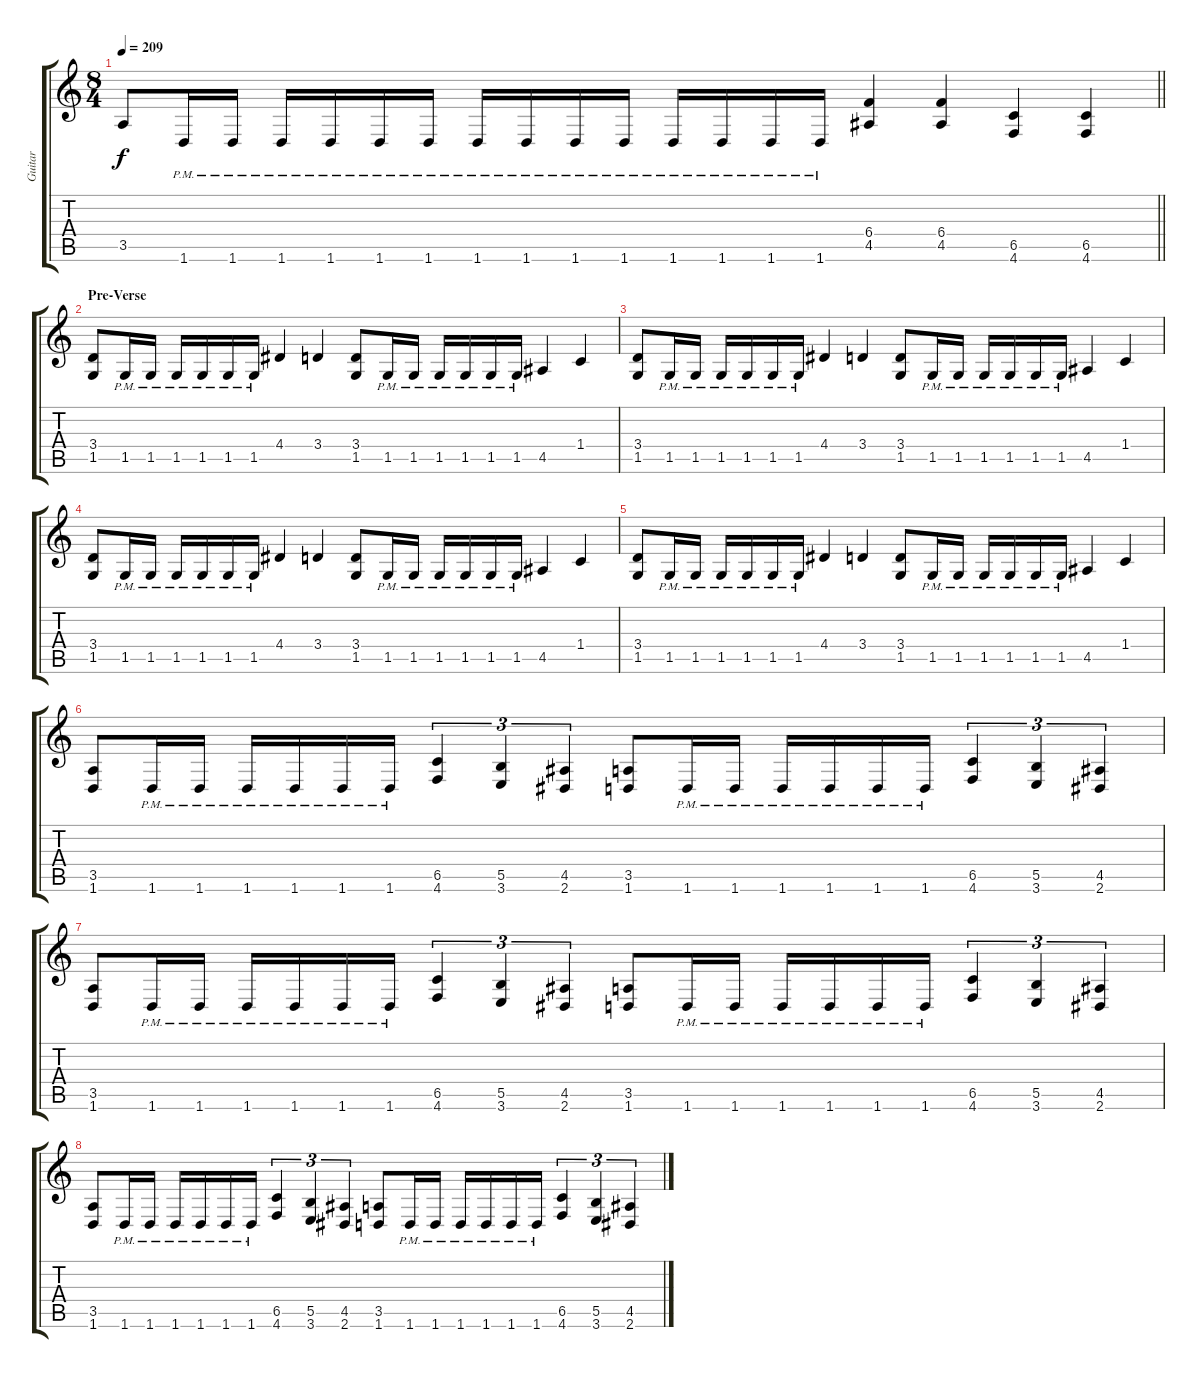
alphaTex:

\track ("Guitar" "Guitar") {instrument distortionguitar}
\staff {score tabs}
\tuning (Db4 Ab3 E3 B2 Gb2 Db2) {hide}
\ts (8 4)
\tempo 209
\clef g2
\barLineRight lightlight
\ks c
3.5.8{dy f} 1.6{pm}.16 1.6{pm}.16 1.6{pm}.16 1.6{pm}.16 1.6{pm}.16 1.6{pm}.16 1.6{pm}.16 1.6{pm}.16 1.6{pm}.16 1.6{pm}.16 1.6{pm}.16 1.6{pm}.16 1.6{pm}.16 1.6{pm}.16 (6.4 4.5).4 (6.4 4.5).4 (6.5 4.6).4 (6.5 4.6).4 |
\section ("" "Pre-Verse")
(3.4 1.5).8 1.5{pm}.16 1.5{pm}.16 1.5{pm}.16 1.5{pm}.16 1.5{pm}.16 1.5{pm}.16 4.4.4 3.4.4 (3.4 1.5).8 1.5{pm}.16 1.5{pm}.16 1.5{pm}.16 1.5{pm}.16 1.5{pm}.16 1.5{pm}.16 4.5.4 1.4.4 |
(3.4 1.5).8 1.5{pm}.16 1.5{pm}.16 1.5{pm}.16 1.5{pm}.16 1.5{pm}.16 1.5{pm}.16 4.4.4 3.4.4 (3.4 1.5).8 1.5{pm}.16 1.5{pm}.16 1.5{pm}.16 1.5{pm}.16 1.5{pm}.16 1.5{pm}.16 4.5.4 1.4.4 |
(3.4 1.5).8 1.5{pm}.16 1.5{pm}.16 1.5{pm}.16 1.5{pm}.16 1.5{pm}.16 1.5{pm}.16 4.4.4 3.4.4 (3.4 1.5).8 1.5{pm}.16 1.5{pm}.16 1.5{pm}.16 1.5{pm}.16 1.5{pm}.16 1.5{pm}.16 4.5.4 1.4.4 |
(3.4 1.5).8 1.5{pm}.16 1.5{pm}.16 1.5{pm}.16 1.5{pm}.16 1.5{pm}.16 1.5{pm}.16 4.4.4 3.4.4 (3.4 1.5).8 1.5{pm}.16 1.5{pm}.16 1.5{pm}.16 1.5{pm}.16 1.5{pm}.16 1.5{pm}.16 4.5.4 1.4.4 |
(3.5 1.6).8 1.6{pm}.16 1.6{pm}.16 1.6{pm}.16 1.6{pm}.16 1.6{pm}.16 1.6{pm}.16 (6.5 4.6).4{tu (3 2)} (5.5 3.6).4{tu (3 2)} (4.5 2.6).4{tu (3 2)} (3.5 1.6).8 1.6{pm}.16 1.6{pm}.16 1.6{pm}.16 1.6{pm}.16 1.6{pm}.16 1.6{pm}.16 (6.5 4.6).4{tu (3 2)} (5.5 3.6).4{tu (3 2)} (4.5 2.6).4{tu (3 2)} |
(3.5 1.6).8 1.6{pm}.16 1.6{pm}.16 1.6{pm}.16 1.6{pm}.16 1.6{pm}.16 1.6{pm}.16 (6.5 4.6).4{tu (3 2)} (5.5 3.6).4{tu (3 2)} (4.5 2.6).4{tu (3 2)} (3.5 1.6).8 1.6{pm}.16 1.6{pm}.16 1.6{pm}.16 1.6{pm}.16 1.6{pm}.16 1.6{pm}.16 (6.5 4.6).4{tu (3 2)} (5.5 3.6).4{tu (3 2)} (4.5 2.6).4{tu (3 2)} |
(3.5 1.6).8 1.6{pm}.16 1.6{pm}.16 1.6{pm}.16 1.6{pm}.16 1.6{pm}.16 1.6{pm}.16 (6.5 4.6).4{tu (3 2)} (5.5 3.6).4{tu (3 2)} (4.5 2.6).4{tu (3 2)} (3.5 1.6).8 1.6{pm}.16 1.6{pm}.16 1.6{pm}.16 1.6{pm}.16 1.6{pm}.16 1.6{pm}.16 (6.5 4.6).4{tu (3 2)} (5.5 3.6).4{tu (3 2)} (4.5 2.6).4{tu (3 2)}
